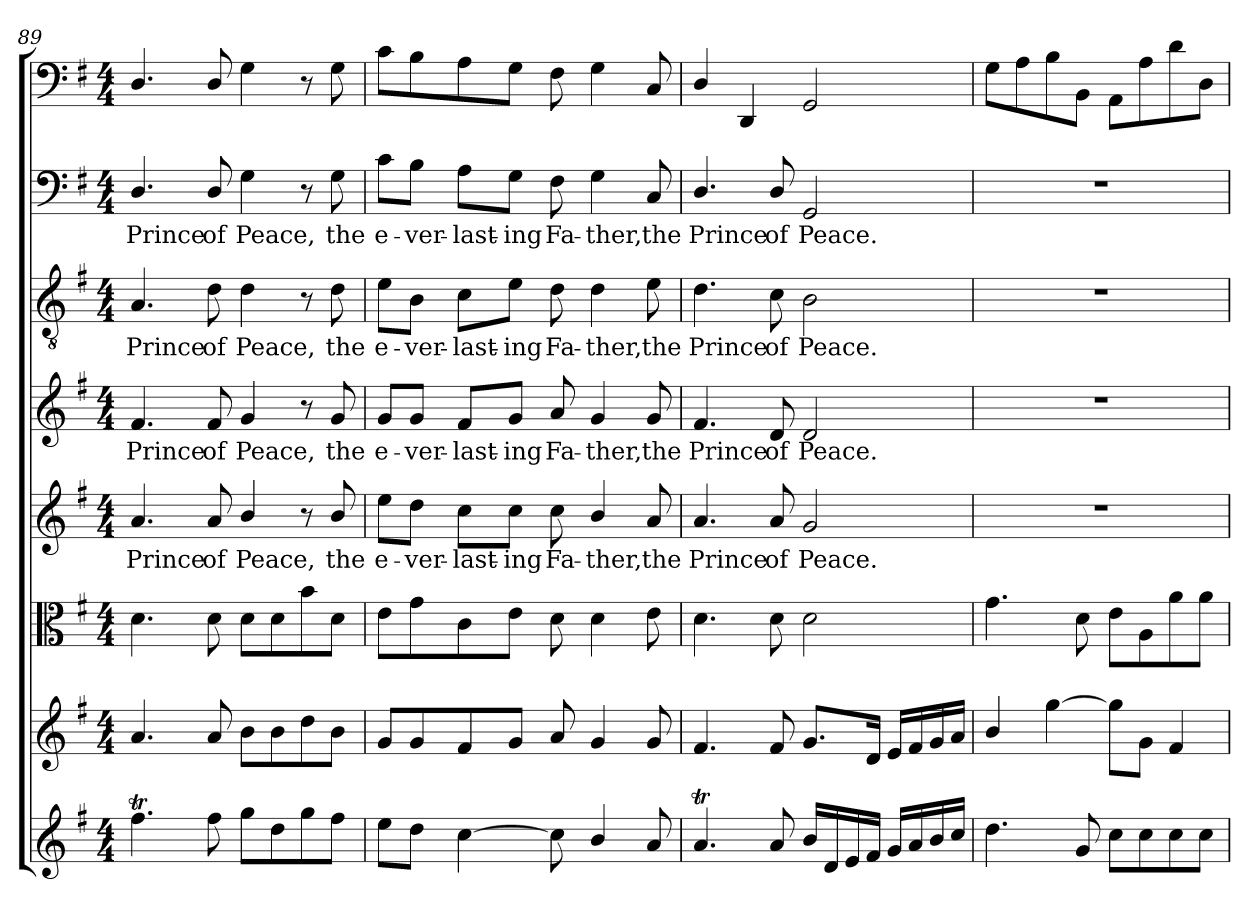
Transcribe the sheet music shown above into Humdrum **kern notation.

**kern	**kern	**kern	**kern	**text	**kern	**text	**kern	**text	**kern	**text	**kern
*part8	*part7	*part6	*part5	*part5	*part4	*part4	*part3	*part3	*part2	*part2	*part1
*staff8	*staff7	*staff6	*staff5	*staff5	*staff4	*staff4	*staff3	*staff3	*staff2	*staff2	*staff1
*clefG2	*clefG2	*clefC3	*clefG2	*	*clefG2	*	*clefGv2	*	*clefF4	*	*clefF4
*k[f#]	*k[f#]	*k[f#]	*k[f#]	*	*k[f#]	*	*k[f#]	*	*k[f#]	*	*k[f#]
*G:	*G:	*G:	*G:	*	*G:	*	*G:	*	*G:	*	*G:
*M4/4	*M4/4	*M4/4	*M4/4	*	*M4/4	*	*M4/4	*	*M4/4	*	*M4/4
=89	=89	=89	=89	=89	=89	=89	=89	=89	=89	=89	=89
4.ff#t\	4.a/	4.d\	4.a/	Prince	4.f#/	Prince	4.A/	Prince	4.D/	Prince	4.D/
8ff#\	8a/	8d\	8a/	of	8f#/	of	8d\	of	8D/	of	8D/
8gg\L	8b\L	8d\L	4b/	Peace,	4g/	Peace,	4d\	Peace,	4G\	Peace,	4G\
8dd\	8b\	8d\	.	.	.	.	.	.	.	.	.
8gg\	8dd\	8b\	8r	.	8r	.	8r	.	8r	.	8r
8ff#\J	8b\J	8d\J	8b/	the	8g/	the	8d\	the	8G\	the	8G\
=90	=90	=90	=90	=90	=90	=90	=90	=90	=90	=90	=90
8ee\L	8g/L	8e\L	8ee\L	e-	8g/L	e-	8e\L	e-	8c\L	e-	8c\L
8dd\J	8g/	8g\	8dd\J	-ver-	8g/J	-ver-	8B\J	-ver-	8B\J	-ver-	8B\
[4cc\	8f#/	8c\	8cc\L	-last-	8f#/L	-last-	8c\L	-last-	8A\L	-last-	8A\
.	8g/J	8e\J	8cc\J	-ing	8g/J	-ing	8e\J	-ing	8G\J	-ing	8G\J
8cc\]	8a/	8d\	8cc\	Fa-	8a/	Fa-	8d\	Fa-	8F#\	Fa-	8F#\
4b/	4g/	4d\	4b/	-ther,	4g/	-ther,	4d\	-ther,	4G\	-ther,	4G\
8a/	8g/	8e\	8a/	the	8g/	the	8e\	the	8C/	the	8C/
=91	=91	=91	=91	=91	=91	=91	=91	=91	=91	=91	=91
4.aT/	4.f#/	4.d\	4.a/	Prince	4.f#/	Prince	4.d\	Prince	4.D/	Prince	4D/
.	.	.	.	.	.	.	.	.	.	.	4DD/
8a/	8f#/	8d\	8a/	of	8d/	of	8c\	of	8D/	of	.
16b/LL	8.g/L	2d\	2g/	Peace.	2d/	Peace.	2B\	Peace.	2GG/	Peace.	2GG/
16d/	.	.	.	.	.	.	.	.	.	.	.
16e/	.	.	.	.	.	.	.	.	.	.	.
16f#/JJ	16d/Jk	.	.	.	.	.	.	.	.	.	.
16g/LL	16e/LL	.	.	.	.	.	.	.	.	.	.
16a/	16f#/	.	.	.	.	.	.	.	.	.	.
16b/	16g/	.	.	.	.	.	.	.	.	.	.
16cc/JJ	16a/JJ	.	.	.	.	.	.	.	.	.	.
=92	=92	=92	=92	=92	=92	=92	=92	=92	=92	=92	=92
4.dd\	4b/	4.g\	1r	.	1r	.	1r	.	1r	.	8G\L
.	.	.	.	.	.	.	.	.	.	.	8A\
.	[4gg\	.	.	.	.	.	.	.	.	.	8B\
8g/	.	8d\	.	.	.	.	.	.	.	.	8BB\J
8cc\L	8gg\L]	8e\L	.	.	.	.	.	.	.	.	8AA\L
8cc\	8g\J	8A\	.	.	.	.	.	.	.	.	8A\
8cc\	4f#/	8a\	.	.	.	.	.	.	.	.	8d\
8cc\J	.	8a\J	.	.	.	.	.	.	.	.	8D\J
=	=	=	=	=	=	=	=	=	=	=	=
*-	*-	*-	*-	*-	*-	*-	*-	*-	*-	*-	*-
